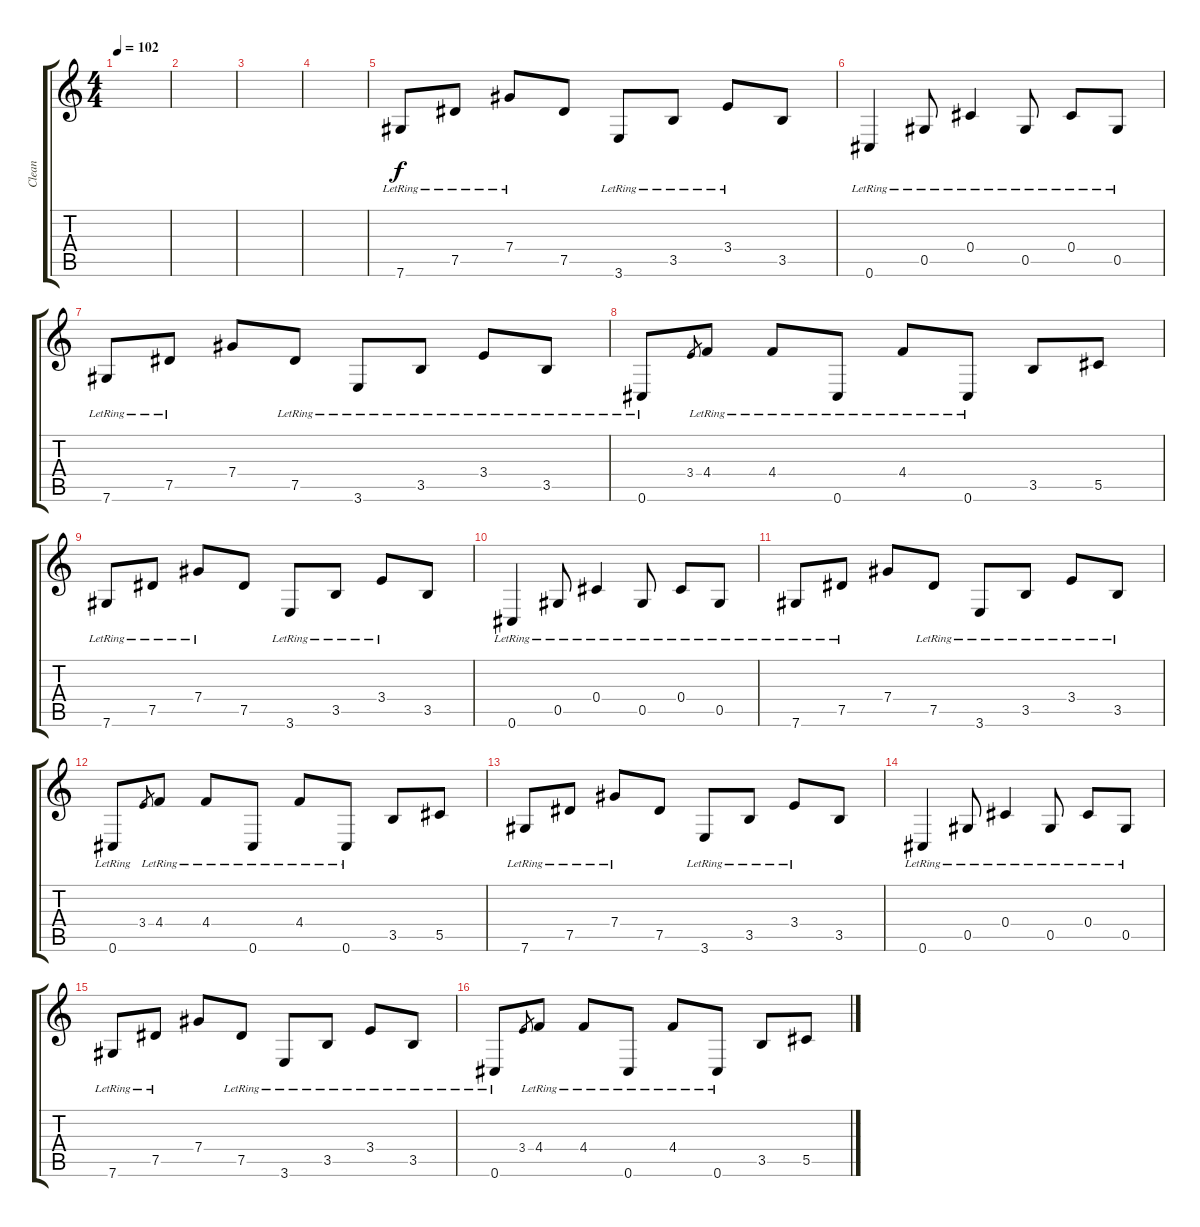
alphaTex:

\track ("Clean" "Clean") {instrument electricguitarclean}
\staff {score tabs}
\tuning (Eb4 Bb3 Gb3 Db3 Ab2 Db2) {hide}
\ts (4 4)
\tempo 102
\clef g2
\ks c
|
|
|
|
7.6{lr}.8 7.5{lr}.8 7.4{lr}.8 7.5.8 3.6{lr}.8 3.5{lr}.8 3.4{lr}.8 3.5.8 |
0.6{lr}.4 0.5{lr}.8 0.4{lr}.4 0.5{lr}.8 0.4{lr}.8 0.5{lr}.8 |
7.6{lr}.8 7.5{lr}.8 7.4.8 7.5{lr}.8 3.6{lr}.8 3.5{lr}.8 3.4{lr}.8 3.5{lr}.8 |
0.6{lr}.8 3.4.8{gr} 4.4{lr}.8 4.4{lr}.8 0.6{lr}.8 4.4{lr}.8 0.6{lr}.8 3.5.8 5.5.8 |
7.6{lr}.8 7.5{lr}.8 7.4{lr}.8 7.5.8 3.6{lr}.8 3.5{lr}.8 3.4{lr}.8 3.5.8 |
0.6{lr}.4 0.5{lr}.8 0.4{lr}.4 0.5{lr}.8 0.4{lr}.8 0.5{lr}.8 |
7.6{lr}.8 7.5{lr}.8 7.4.8 7.5{lr}.8 3.6{lr}.8 3.5{lr}.8 3.4{lr}.8 3.5{lr}.8 |
0.6{lr}.8 3.4.8{gr} 4.4{lr}.8 4.4{lr}.8 0.6{lr}.8 4.4{lr}.8 0.6{lr}.8 3.5.8 5.5.8 |
7.6{lr}.8 7.5{lr}.8 7.4{lr}.8 7.5.8 3.6{lr}.8 3.5{lr}.8 3.4{lr}.8 3.5.8 |
0.6{lr}.4 0.5{lr}.8 0.4{lr}.4 0.5{lr}.8 0.4{lr}.8 0.5{lr}.8 |
7.6{lr}.8 7.5{lr}.8 7.4.8 7.5{lr}.8 3.6{lr}.8 3.5{lr}.8 3.4{lr}.8 3.5{lr}.8 |
0.6{lr}.8 3.4.8{gr} 4.4{lr}.8 4.4{lr}.8 0.6{lr}.8 4.4{lr}.8 0.6{lr}.8 3.5.8 5.5.8
